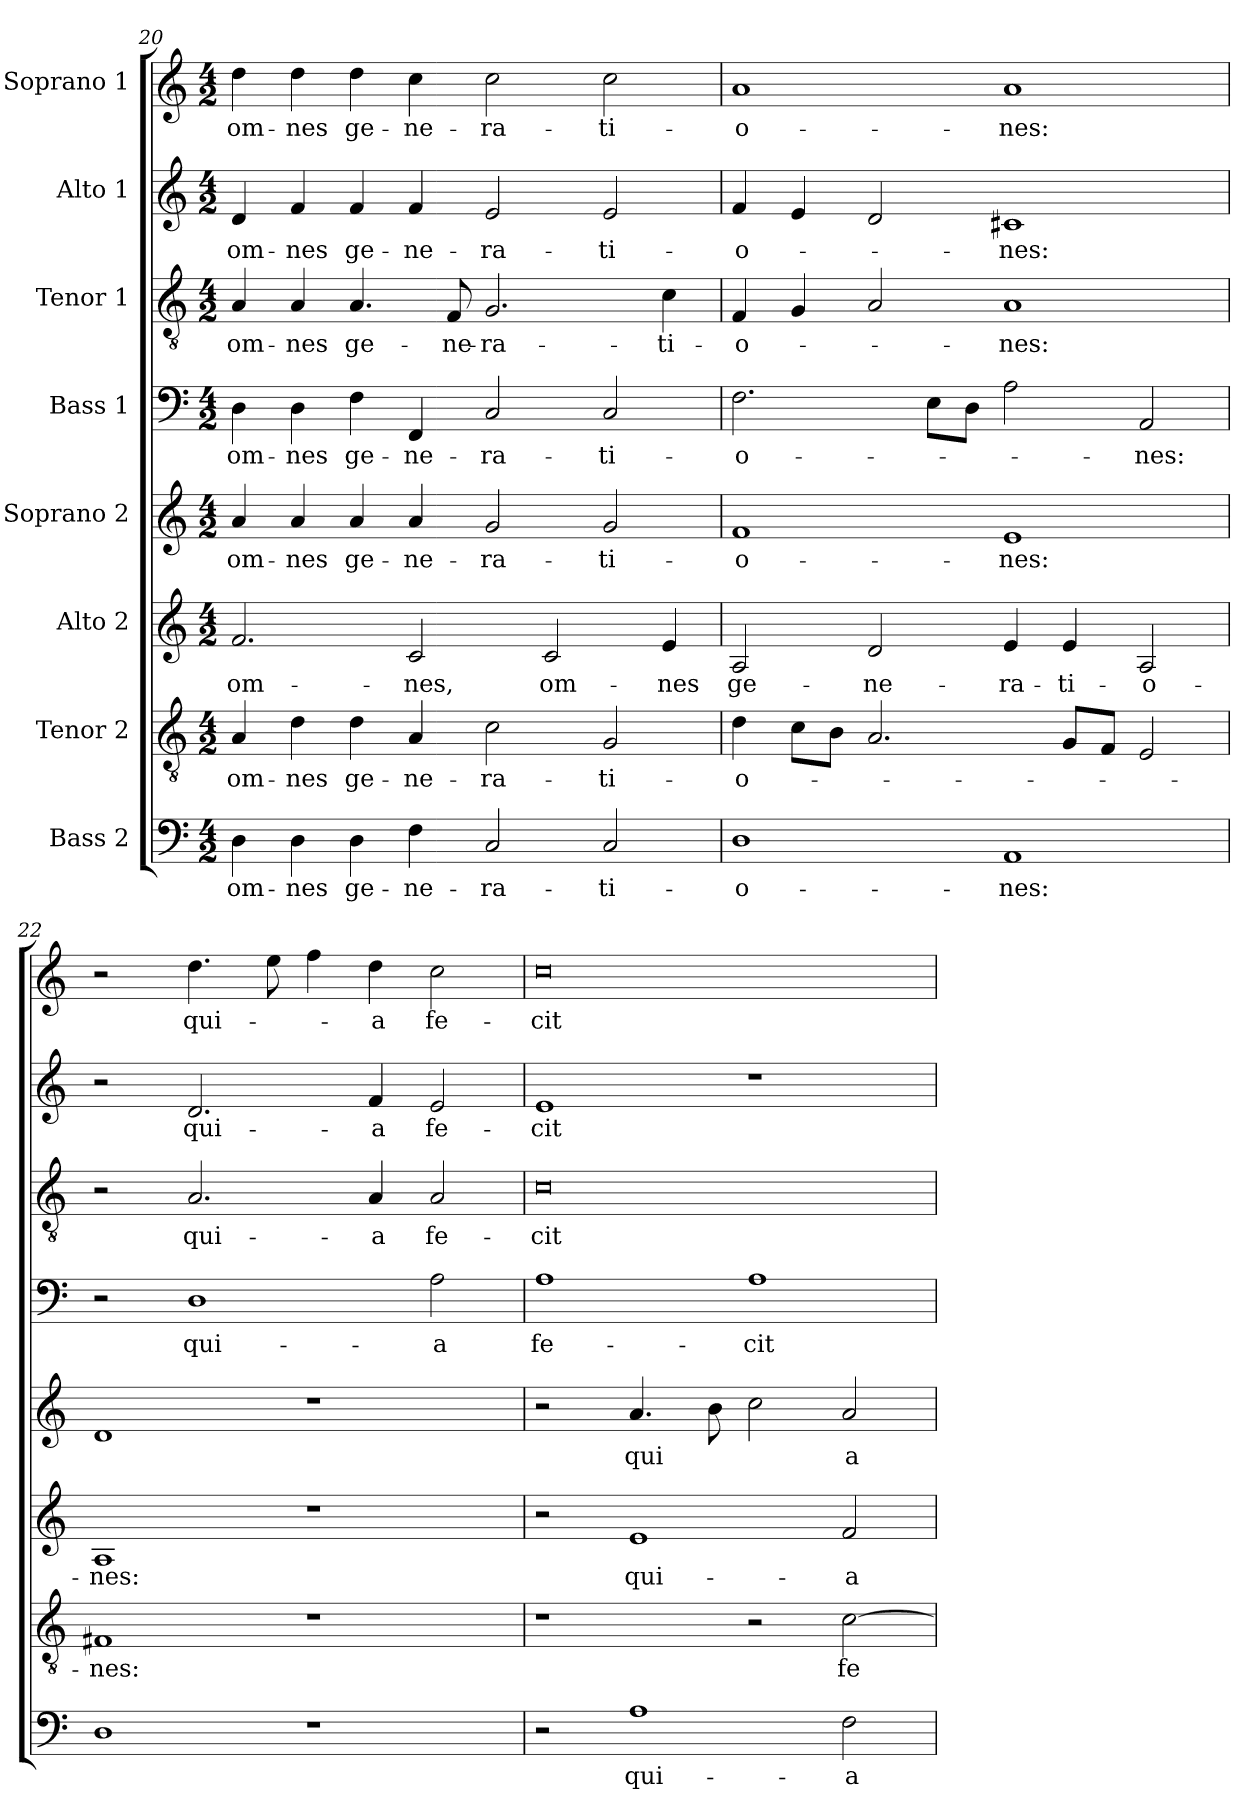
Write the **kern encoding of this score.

**kern	**text	**kern	**text	**kern	**text	**kern	**text	**kern	**text	**kern	**text	**kern	**text	**kern	**text
*part8	*part8	*part7	*part7	*part6	*part6	*part5	*part5	*part4	*part4	*part3	*part3	*part2	*part2	*part1	*part1
*staff8	*staff8	*staff7	*staff7	*staff6	*staff6	*staff5	*staff5	*staff4	*staff4	*staff3	*staff3	*staff2	*staff2	*staff1	*staff1
*I"Bass 2	*	*I"Tenor 2	*	*I"Alto 2	*	*I"Soprano 2	*	*I"Bass 1	*	*I"Tenor 1	*	*I"Alto 1	*	*I"Soprano 1	*
*clefF4	*	*clefGv2	*	*clefG2	*	*clefG2	*	*clefF4	*	*clefGv2	*	*clefG2	*	*clefG2	*
*k[]	*	*k[]	*	*k[]	*	*k[]	*	*k[]	*	*k[]	*	*k[]	*	*k[]	*
*M4/2	*	*M4/2	*	*M4/2	*	*M4/2	*	*M4/2	*	*M4/2	*	*M4/2	*	*M4/2	*
=20	=20	=20	=20	=20	=20	=20	=20	=20	=20	=20	=20	=20	=20	=20	=20
4D\	om-	4A/	om-	2.f/	om-	4a/	om-	4D\	om-	4A/	om-	4d/	om-	4dd\	om-
4D\	nes	4d\	-nes	.	.	4a/	nes	4D\	nes	4A/	-nes	4f/	nes	4dd\	nes
4D\	ge-	4d\	ge-	.	.	4a/	ge-	4F\	ge-	4.A/	ge-	4f/	ge-	4dd\	ge-
4F\	ne-	4A/	-ne-	2c/	nes,	4a/	ne-	4FF/	ne-	.	.	4f/	ne-	4cc\	ne-
.	.	.	.	.	.	.	.	.	.	8F/	-ne-	.	.	.	.
2C/	ra-	2c\	-ra-	.	.	2g/	ra-	2C/	ra-	2.G/	-ra-	2e/	ra-	2cc\	ra-
.	.	.	.	2c/	om-	.	.	.	.	.	.	.	.	.	.
2C/	ti-	2G/	-ti-	.	.	2g/	ti-	2C/	ti-	.	.	2e/	ti-	2cc\	ti-
.	.	.	.	4e/	nes	.	.	.	.	4c\	-ti-	.	.	.	.
=21	=21	=21	=21	=21	=21	=21	=21	=21	=21	=21	=21	=21	=21	=21	=21
1D	o-	4d\	-o-	2A/	ge-	1f	o-	2.F\	o-	4F/	-o-	4f/	o-	1a	o-
.	.	8c\L	.	.	.	.	.	.	.	4G/	.	4e/	.	.	.
.	.	8B\J	.	.	.	.	.	.	.	.	.	.	.	.	.
.	.	2.A/	.	2d/	ne-	.	.	.	.	2A/	.	2d/	.	.	.
.	.	.	.	.	.	.	.	8E\L	.	.	.	.	.	.	.
.	.	.	.	.	.	.	.	8D\J	.	.	.	.	.	.	.
1AA	nes:	.	.	4e/	ra-	1e	nes:	2A\	.	1A	-nes:	1c#X	-nes:	1a	nes:
.	.	8G/L	.	4e/	ti-	.	.	.	.	.	.	.	.	.	.
.	.	8F/J	.	.	.	.	.	.	.	.	.	.	.	.	.
.	.	2E/	.	2A/	o-	.	.	2AA/	-nes:	.	.	.	.	.	.
!!LO:PB:g=z
=22	=22	=22	=22	=22	=22	=22	=22	=22	=22	=22	=22	=22	=22	=22	=22
1D	.	1F#X	-nes:	1A	nes:	1d	.	2r	.	2r	.	2r	.	2r	.
.	.	.	.	.	.	.	.	1D	qui-	2.A/	qui-	2.d/	qui-	4.dd\	qui-
.	.	.	.	.	.	.	.	.	.	.	.	.	.	8ee\	.
1r	.	1r	.	1r	.	1r	.	.	.	.	.	.	.	4ff\	.
.	.	.	.	.	.	.	.	.	.	4A/	a	4f/	a	4dd\	-a
.	.	.	.	.	.	.	.	2A\	a	2A/	fe-	2e/	fe-	2cc\	fe-
=23	=23	=23	=23	=23	=23	=23	=23	=23	=23	=23	=23	=23	=23	=23	=23
2r	.	1r	.	2r	.	2r	.	1A	fe-	0c	-cit	1e	cit	0cc	cit
1A	qui-	.	.	1e	qui-	4.a/	qui	.	.	.	.	.	.	.	.
.	.	.	.	.	.	8b\	-	.	.	.	.	.	.	.	.
.	.	2r	.	.	.	2cc\	.	1A	cit	.	.	1r	.	.	.
2F\	a	[2c\	fe-	2f/	a	2a/	a	.	.	.	.	.	.	.	.
=	=	=	=	=	=	=	=	=	=	=	=	=	=	=	=
*-	*-	*-	*-	*-	*-	*-	*-	*-	*-	*-	*-	*-	*-	*-	*-
